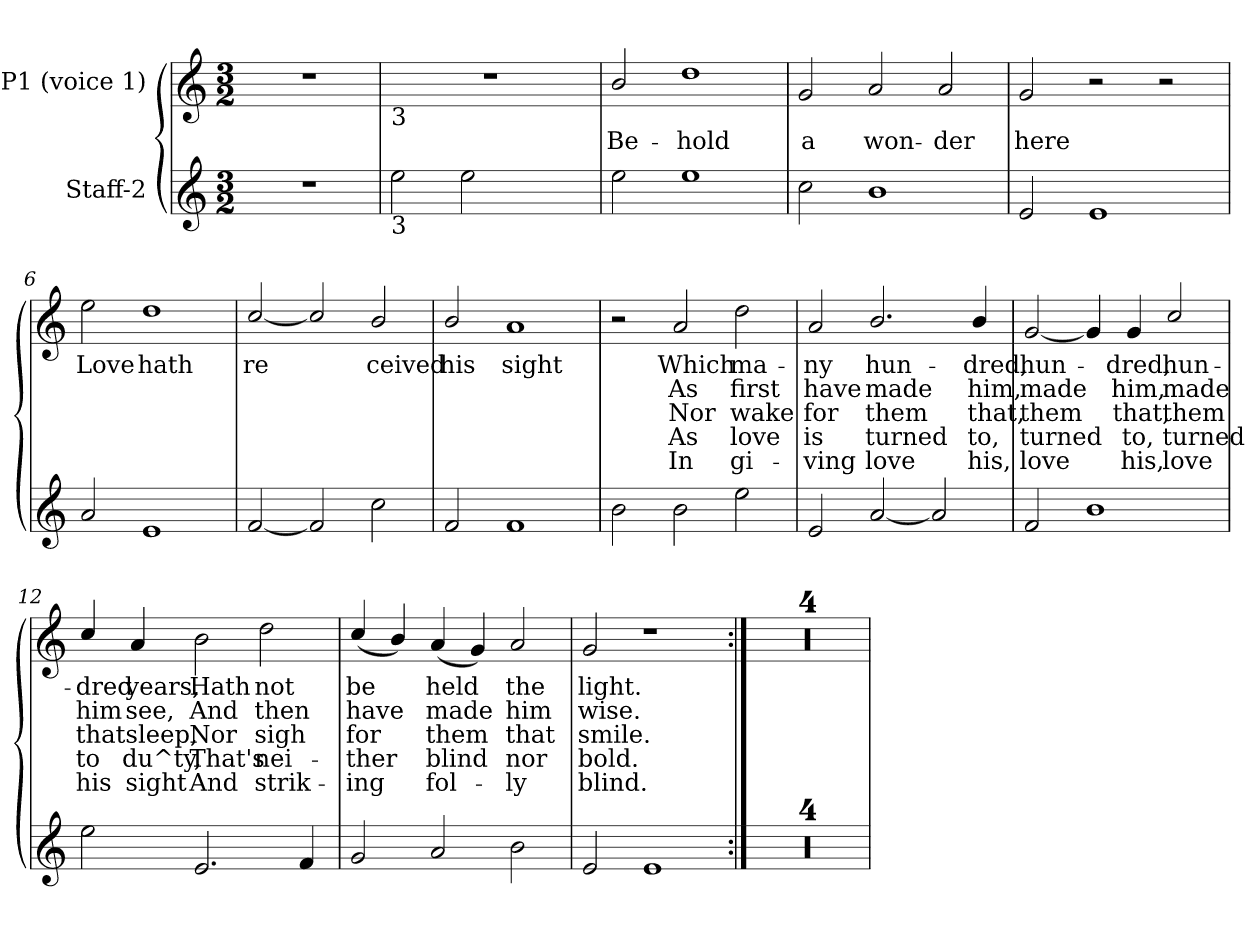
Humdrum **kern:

**kern	**kern	**text	**text	**text	**text	**text
*part2	*part1	*part1	*part1	*part1	*part1	*part1
*staff2	*staff1	*staff1	*staff1	*staff1	*staff1	*staff1
*I"Staff-2	*I"P1 (voice 1)	*	*	*	*	*
!!LO:PB:g=z
*stria5	*stria5	*	*	*	*	*
*clefG2	*clefG2	*	*	*	*	*
*M3/2	*M3/2	*	*	*	*	*
=1	=1	=1	=1	=1	=1	=1
1.r	1.r	.	.	.	.	.
=2	=2	=2	=2	=2	=2	=2
*	*MM270	*	*	*	*	*
!	!LO:TX:b:t=3	!	!	!	!	!
!LO:TX:b:t=3	!	!	!	!	!	!
2ee\	1.r	.	.	.	.	.
2ee\	.	.	.	.	.	.
2ryy	.	.	.	.	.	.
=3	=3	=3	=3	=3	=3	=3
!	!	!LO:LY:b:cj	!	!	!	!
2ee\	2b/	Be-	.	.	.	.
!	!	!LO:LY:b:cj	!	!	!	!
1ee	1dd	-hold	.	.	.	.
=4	=4	=4	=4	=4	=4	=4
!	!	!LO:LY:b:cj	!	!	!	!
2cc\	2g/	a	.	.	.	.
!	!	!LO:LY:b:cj	!	!	!	!
1b	2a/	won-	.	.	.	.
!	!	!LO:LY:b:cj	!	!	!	!
.	2a/	-der	.	.	.	.
!!LO:LB:g=z
=5	=5	=5	=5	=5	=5	=5
!	!	!LO:LY:b:cj	!	!	!	!
2e/	2g/	here	.	.	.	.
1e	2r	.	.	.	.	.
.	2r	.	.	.	.	.
=6	=6	=6	=6	=6	=6	=6
!	!	!LO:LY:b:cj	!	!	!	!
2a/	2ee\	Love	.	.	.	.
!	!	!LO:LY:b:cj	!	!	!	!
1e	1dd	hath	.	.	.	.
=7	=7	=7	=7	=7	=7	=7
!	!	!LO:LY:b:cj	!	!	!	!
[<2f/	[<2cc/	re-	.	.	.	.
!	!	!LO:LY:b:cj	!	!	!	!
2f/]	2cc/]	-	.	.	.	.
!	!	!LO:LY:b:cj	!	!	!	!
2cc\	2b/	ceived	.	.	.	.
=8	=8	=8	=8	=8	=8	=8
!	!	!LO:LY:b:cj	!	!	!	!
2f/	2b/	his	.	.	.	.
!	!	!LO:LY:b:cj	!	!	!	!
1f	1a	sight	.	.	.	.
!!LO:LB:g=z
=9	=9	=9	=9	=9	=9	=9
2b\	2r	.	.	.	.	.
!	!	!LO:LY:b:cj	!LO:LY:b:cj	!LO:LY:b:cj	!LO:LY:b:cj	!LO:LY:b:cj
2b\	2a/	Which	As	Nor	As	In
!	!	!LO:LY:b:cj	!LO:LY:b:cj	!LO:LY:b:cj	!LO:LY:b:cj	!LO:LY:b:cj
2ee\	2dd\	ma-	-first	wake	love	gi-
!!LO:LB:g=z
=10	=10	=10	=10	=10	=10	=10
!	!	!LO:LY:b:cj	!LO:LY:b:cj	!LO:LY:b:cj	!LO:LY:b:cj	!LO:LY:b:cj
2e/	2a/	-ny	have	for	is	ving
!	!	!LO:LY:b:cj	!LO:LY:b:cj	!LO:LY:b:cj	!LO:LY:b:cj	!LO:LY:b:cj
[<2a/	2.b/	hun-	-made	them	turned	love
2a/]	.	.	.	.	.	.
!	!	!LO:LY:b:cj	!LO:LY:b:cj	!LO:LY:b:cj	!LO:LY:b:cj	!LO:LY:b:cj
.	4b/	dred,	him,	that,	to,	his,
=11	=11	=11	=11	=11	=11	=11
!	!	!LO:LY:b:cj	!LO:LY:b:cj	!LO:LY:b:cj	!LO:LY:b:cj	!LO:LY:b:cj
2f/	[<2g/	hun-	-made	them	turned	love
!	!	!LO:LY:b:cj	!LO:LY:b:cj	!LO:LY:b:cj	!LO:LY:b:cj	!LO:LY:b:cj
1b	4g/]	.	.	.	.	.
!	!	!LO:LY:b:cj	!LO:LY:b:cj	!LO:LY:b:cj	!LO:LY:b:cj	!LO:LY:b:cj
.	4g/	dred,	him,	that,	to,	his,
!	!	!LO:LY:b:cj	!LO:LY:b:cj	!LO:LY:b:cj	!LO:LY:b:cj	!LO:LY:b:cj
.	2cc/	hun-	-made	them	turned	love
=12	=12	=12	=12	=12	=12	=12
!	!	!LO:LY:b:cj	!LO:LY:b:cj	!LO:LY:b:cj	!LO:LY:b:cj	!LO:LY:b:cj
2ee\	4cc/	dred	him	that	to	his
!	!	!LO:LY:b:cj	!LO:LY:b:cj	!LO:LY:b:cj	!LO:LY:b:cj	!LO:LY:b:cj
.	4a/	years,	see,	sleep,	du^ty,	sight
!	!	!LO:LY:b:cj	!LO:LY:b:cj	!LO:LY:b:cj	!LO:LY:b:cj	!LO:LY:b:cj
2.e/	2b\	Hath	And	Nor	That's	And
!	!	!LO:LY:b:cj	!LO:LY:b:cj	!LO:LY:b:cj	!LO:LY:b:cj	!LO:LY:b:cj
.	2dd\	not	then	sigh	nei-	-strik-
4f/	.	.	.	.	.	.
=13	=13	=13	=13	=13	=13	=13
!	!	!LO:LY:b:cj	!LO:LY:b:cj	!LO:LY:b:cj	!LO:LY:b:cj	!LO:LY:b:cj
2g/	(<4cc/	-be-	-have	for	ther	ing
!	!	!LO:LY:b:cj	!LO:LY:b:cj	!LO:LY:b:cj	!LO:LY:b:cj	!LO:LY:b:cj
.	4b/)	-	-	.	.	.
!	!	!LO:LY:b:cj	!LO:LY:b:cj	!LO:LY:b:cj	!LO:LY:b:cj	!LO:LY:b:cj
2a/	(<4a/	held	made	them	blind	fol-
!	!	!LO:LY:b:cj	!LO:LY:b:cj	!LO:LY:b:cj	!LO:LY:b:cj	!LO:LY:b:cj
.	4g/)	-	.	.	.	.
!	!	!LO:LY:b:cj	!LO:LY:b:cj	!LO:LY:b:cj	!LO:LY:b:cj	!LO:LY:b:cj
2b\	2a/	the	him	that	nor	ly
!!LO:LB:g=z
=14	=14	=14	=14	=14	=14	=14
!	!	!LO:LY:b:cj	!LO:LY:b:cj	!LO:LY:b:cj	!LO:LY:b:cj	!LO:LY:b:cj
2e/	2g/	light.	wise.	smile.	bold.	blind.
1e	1r	.	.	.	.	.
=15:|!	=15:|!	=15:|!	=15:|!	=15:|!	=15:|!	=15:|!
1.r	1.r	.	.	.	.	.
=16	=16	=16	=16	=16	=16	=16
1.r	1.r	.	.	.	.	.
=17	=17	=17	=17	=17	=17	=17
1.r	1.r	.	.	.	.	.
!!LO:LB:g=z
=18	=18	=18	=18	=18	=18	=18
1.r	1.r	.	.	.	.	.
=	=	=	=	=	=	=
*-	*-	*-	*-	*-	*-	*-
